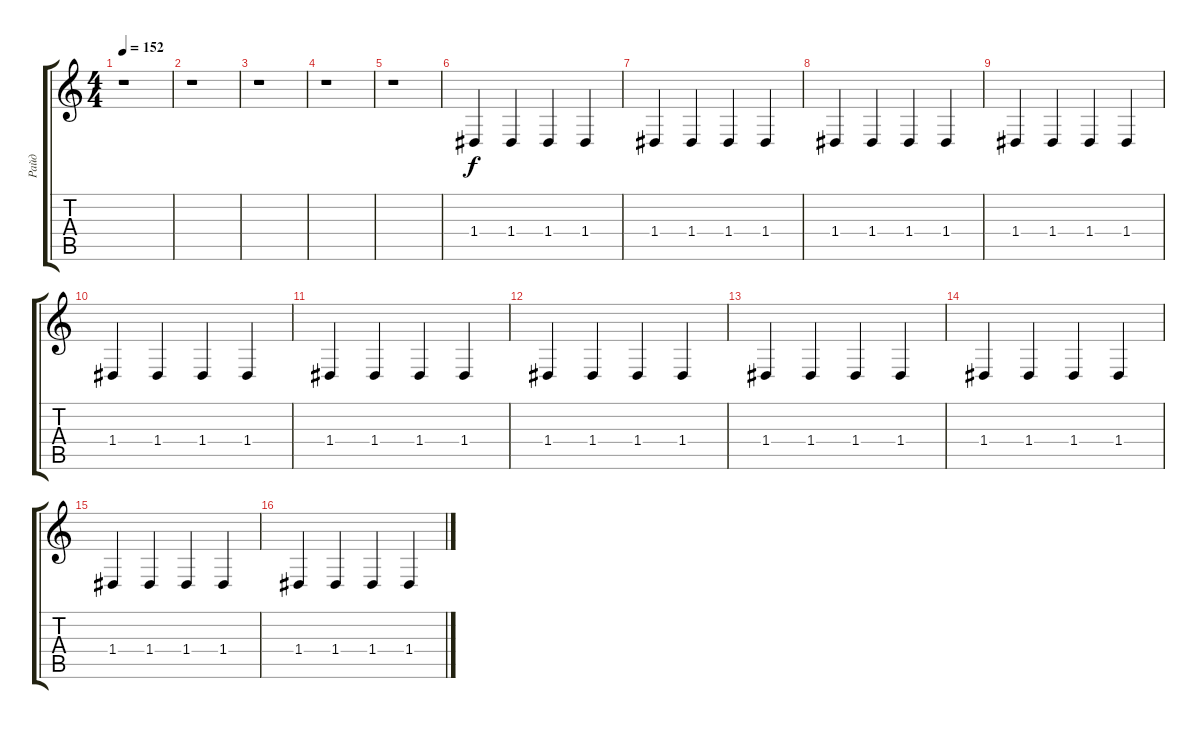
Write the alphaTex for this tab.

\track ("Райд" "Райд") {instrument acousticgrandpiano}
\staff {score tabs}
\tuning (E4 B3 G3 D3 A2 E2) {hide}
\ts (4 4)
\tempo 152
\clef g2
\ks c
r.1{dy f} |
r.1 |
r.1 |
r.1 |
r.1 |
1.4.4 1.4.4 1.4.4 1.4.4 |
1.4.4 1.4.4 1.4.4 1.4.4 |
1.4.4 1.4.4 1.4.4 1.4.4 |
1.4.4 1.4.4 1.4.4 1.4.4 |
1.4.4 1.4.4 1.4.4 1.4.4 |
1.4.4 1.4.4 1.4.4 1.4.4 |
1.4.4 1.4.4 1.4.4 1.4.4 |
1.4.4 1.4.4 1.4.4 1.4.4 |
1.4.4 1.4.4 1.4.4 1.4.4 |
1.4.4 1.4.4 1.4.4 1.4.4 |
1.4.4 1.4.4 1.4.4 1.4.4
